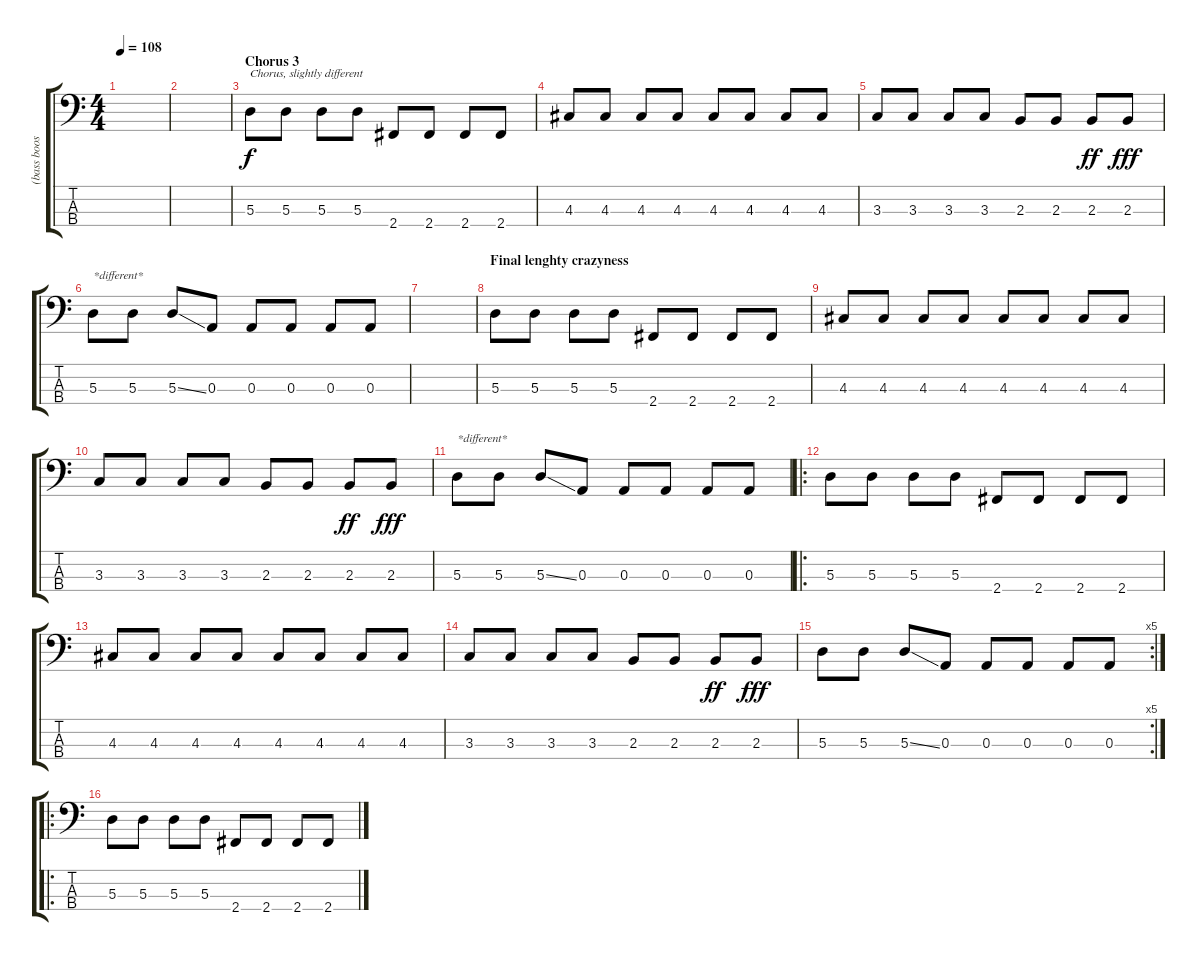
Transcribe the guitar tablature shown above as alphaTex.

\track ("(bass boost)" "(bass boos") {instrument overdrivenguitar}
\staff {score tabs}
\tuning (G2 D2 A1 E1) {hide}
\ts (4 4)
\tempo 108
\clef f4
\ks c
|
|
\section ("" "Chorus 3")
5.3.8{txt "Chorus, slightly different"} 5.3.8 5.3.8 5.3.8 2.4.8 2.4.8 2.4.8 2.4.8 |
4.3.8 4.3.8 4.3.8 4.3.8 4.3.8 4.3.8 4.3.8 4.3.8 |
3.3.8 3.3.8 3.3.8 3.3.8 2.3.8 2.3.8 2.3.8{dy ff} 2.3.8{dy fff} |
5.3.8{txt "*different*"} 5.3.8 5.3{ss}.8 0.3.8 0.3.8 0.3.8 0.3.8 0.3.8 |
|
\section ("" "Final lenghty crazyness")
5.3.8 5.3.8 5.3.8 5.3.8 2.4.8 2.4.8 2.4.8 2.4.8 |
4.3.8 4.3.8 4.3.8 4.3.8 4.3.8 4.3.8 4.3.8 4.3.8 |
3.3.8 3.3.8 3.3.8 3.3.8 2.3.8 2.3.8 2.3.8{dy ff} 2.3.8{dy fff} |
5.3.8{txt "*different*"} 5.3.8 5.3{ss}.8 0.3.8 0.3.8 0.3.8 0.3.8 0.3.8 |
\ro
5.3.8 5.3.8 5.3.8 5.3.8 2.4.8 2.4.8 2.4.8 2.4.8 |
4.3.8 4.3.8 4.3.8 4.3.8 4.3.8 4.3.8 4.3.8 4.3.8 |
3.3.8 3.3.8 3.3.8 3.3.8 2.3.8 2.3.8 2.3.8{dy ff} 2.3.8{dy fff} |
\rc 5
5.3.8 5.3.8 5.3{ss}.8 0.3.8 0.3.8 0.3.8 0.3.8 0.3.8 |
\ro
5.3.8 5.3.8 5.3.8 5.3.8 2.4.8 2.4.8 2.4.8 2.4.8
